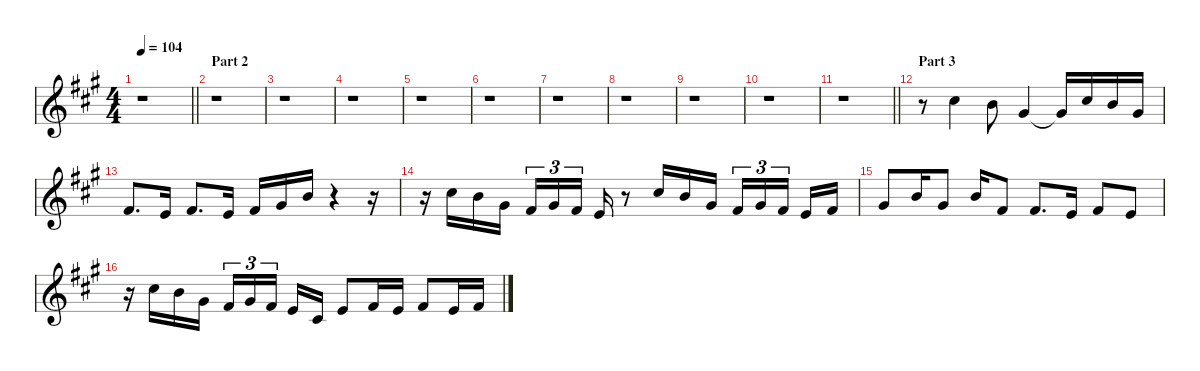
\defaultSystemsLayout 4
\hideDynamics
\bracketExtendMode nobrackets
\singleTrackTrackNamePolicy hidden
\multiTrackTrackNamePolicy hidden
\otherSystemsTrackNameOrientation horizontal
\track ("Brass   " "org.") {instrument drawbarorgan}
\staff {score}
\tuning (E4 B3 G3 D3 A2 E2)
\ts (4 4)
\tempo 104
\clef g2
\barLineRight lightlight
\ks a
r.1{dy fff beam Down} |
\section ("" "Part 2")
r.1{beam Down} |
r.1{beam Down} |
r.1{beam Down} |
r.1{beam Down} |
r.1{beam Down} |
r.1{beam Down} |
r.1{beam Down} |
r.1{beam Down} |
r.1{beam Down} |
\barLineRight lightlight
r.1{beam Down} |
\section ("" "Part 3")
r.8{beam Down} 9.1{acc #}.4{beam Down} 7.1{acc forcenatural}.8{dy f beam Down} 9.2{acc #}.4{dy fff beam Up} 9.2{t acc #}.16{dy f beam Up} 9.1{acc #}.16{dy fff beam Up} 7.1{acc forcenatural}.16{dy f beam Up} 9.2{acc #}.16{beam Up} |
7.2{acc #}.8{d dy fff beam Up} 0.1{acc forcenatural}.16{dy f beam Up} 7.2{acc #}.8{d dy fff beam Up} 0.1{acc forcenatural}.16{dy f beam Up} 7.2{acc #}.16{dy fff beam Up} 4.1{acc #}.16{dy f beam Up} 7.1{acc forcenatural}.16{dy fff beam Up} r.4{beam Up} r.16{beam Up} |
r.16{beam Down} 9.1{acc #}.16{beam Up} 7.1{acc forcenatural}.16{dy f beam Up} 9.2{acc #}.16{beam Up} 7.2{acc #}.16{tu (3 2) dy fff beam Up} 9.2{acc #}.16{tu (3 2) dy f beam Up} 7.2{acc #}.16{tu (3 2) beam Up} 0.1{acc forcenatural}.16{dy fff beam Up} r.8{beam Up} 9.1{acc #}.16{beam Up} 7.1{acc forcenatural}.16{dy f beam Up} 9.2{acc #}.16{beam Up} 7.2{acc #}.16{tu (3 2) dy fff beam Up} 9.2{acc #}.16{tu (3 2) dy f beam Up} 7.2{acc #}.16{tu (3 2) beam Up} 0.1{acc forcenatural}.16{dy fff beam Up} 7.2{acc #}.16{dy f beam Up} |
4.1{acc #}.8{dy fff beam Up} 7.1{acc forcenatural}.16{dy f beam Up} 4.1{acc #}.8{beam Up} 7.1{acc forcenatural}.16{beam Up} 7.2{acc #}.8{dy fff beam Up} 7.2{acc #}.8{d beam Up} 0.1{acc forcenatural}.16{dy f beam Up} 7.2{acc #}.8{dy fff beam Up} 0.1{acc forcenatural}.8{dy f beam Up} |
r.16{beam Down} 9.1{acc #}.16{dy fff beam Up} 7.1{acc forcenatural}.16{dy f beam Up} 9.2{acc #}.16{beam Up} 7.2{acc #}.16{tu (3 2) dy fff beam Up} 9.2{acc #}.16{tu (3 2) dy f beam Up} 7.2{acc #}.16{tu (3 2) beam Up} 0.1{acc forcenatural}.16{dy fff beam Up} 6.3{acc #}.16{dy f beam Up} 0.1{acc forcenatural}.8{dy fff beam Up} 2.1{acc #}.16{dy f beam Up} 0.1{acc forcenatural}.16{dy fff beam Up} 2.1{acc #}.8{dy f beam Up} 0.1{acc forcenatural}.16{dy fff beam Up} 2.1{acc #}.16{dy f beam Up}
